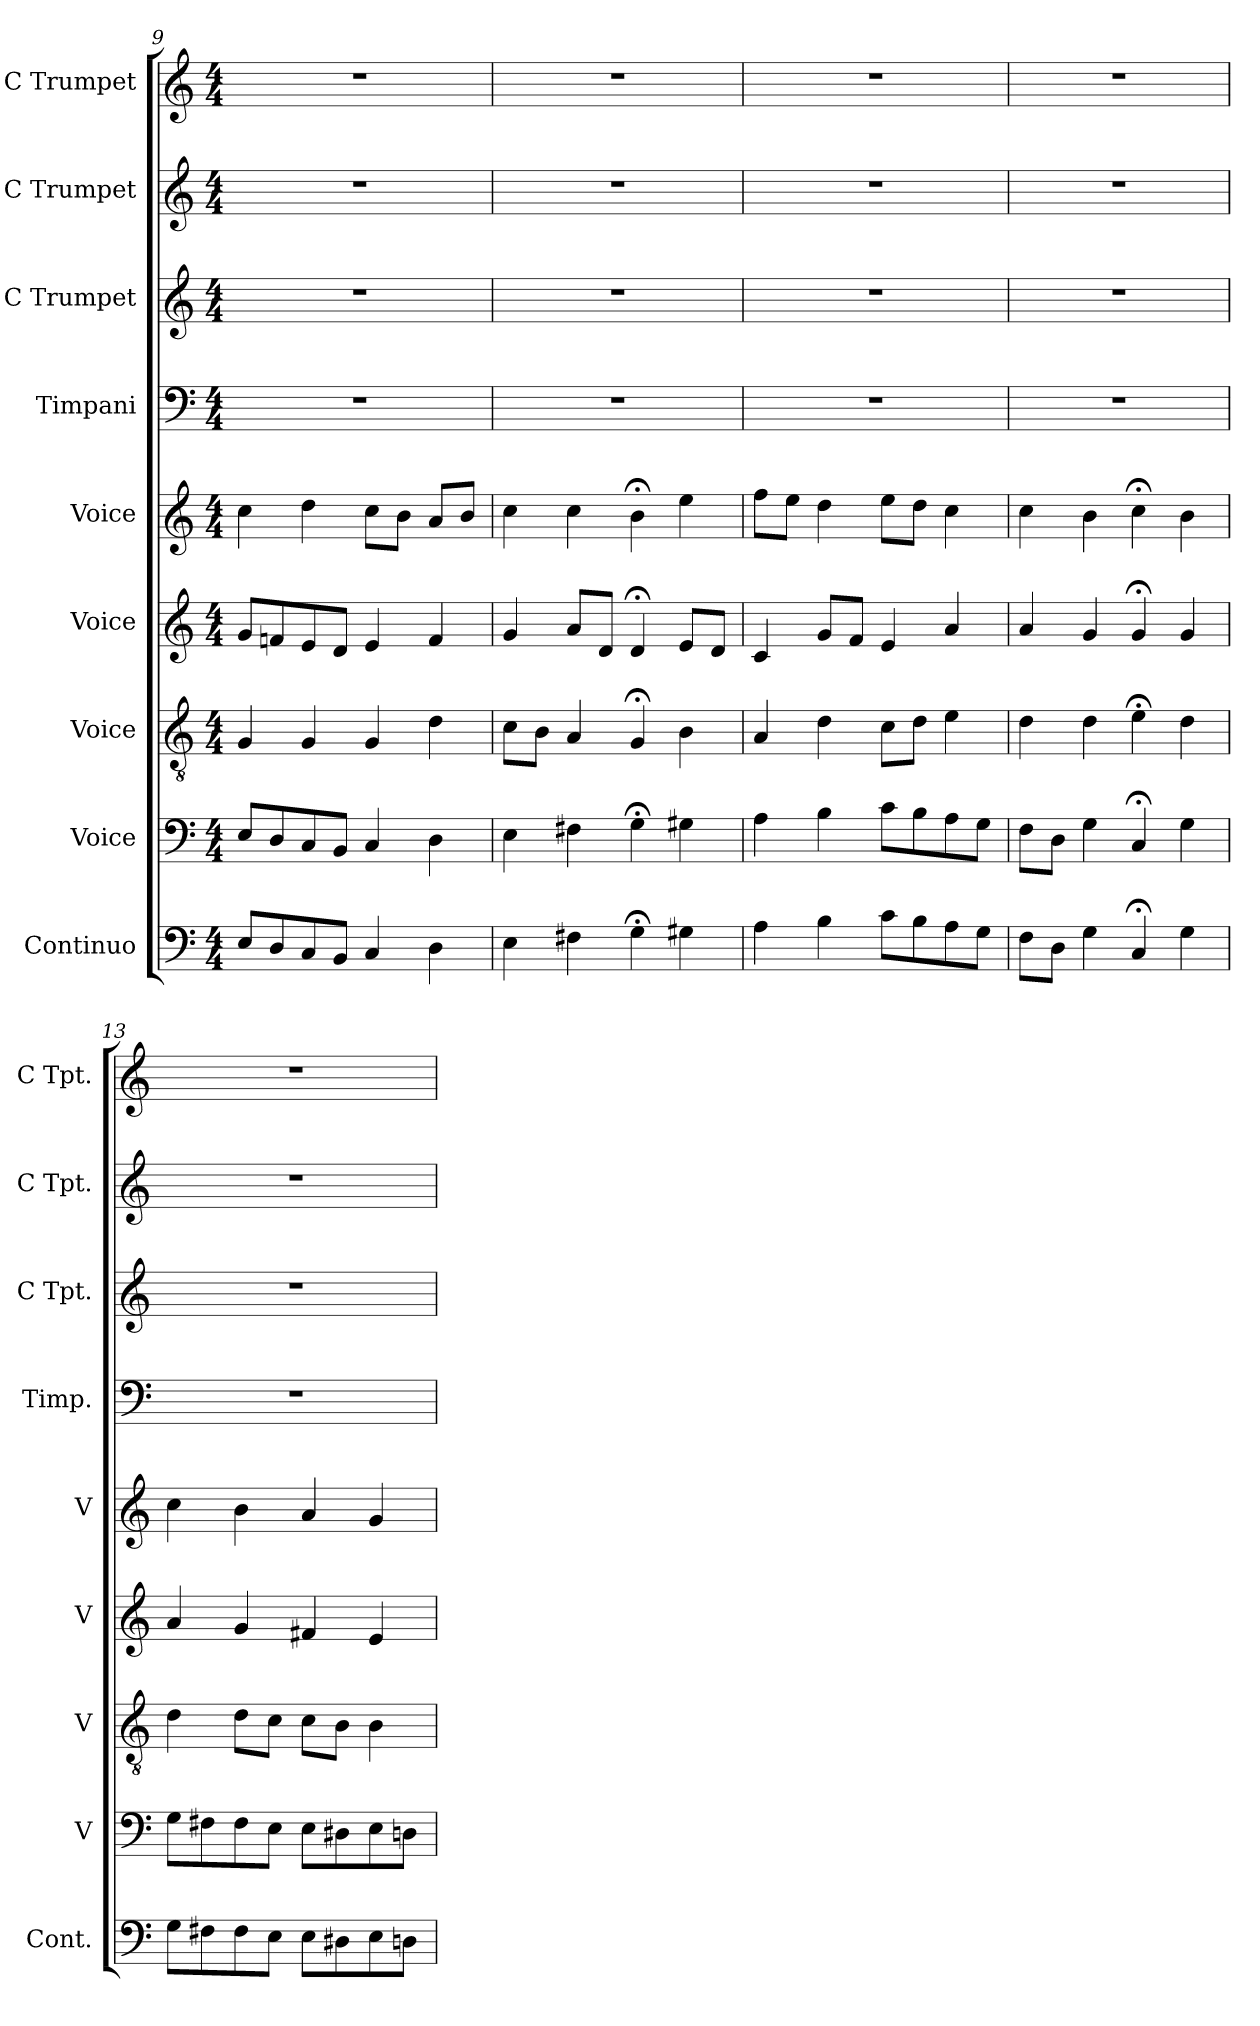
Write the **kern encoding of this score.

**kern	**kern	**kern	**kern	**kern	**kern	**kern	**kern	**kern
*part9	*part8	*part7	*part6	*part5	*part4	*part3	*part2	*part1
*staff9	*staff8	*staff7	*staff6	*staff5	*staff4	*staff3	*staff2	*staff1
*I"Continuo	*I"Voice	*I"Voice	*I"Voice	*I"Voice	*I"Timpani	*I"C Trumpet	*I"C Trumpet	*I"C Trumpet
*I'Cont.	*I'V	*I'V	*I'V	*I'V	*I'Timp.	*I'C Tpt.	*I'C Tpt.	*I'C Tpt.
*clefF4	*clefF4	*clefGv2	*clefG2	*clefG2	*clefF4	*clefG2	*clefG2	*clefG2
*ITrd7c12	*	*	*	*	*	*	*	*
*k[]	*k[]	*k[]	*k[]	*k[]	*k[]	*k[]	*k[]	*k[]
*M4/4	*M4/4	*M4/4	*M4/4	*M4/4	*M4/4	*M4/4	*M4/4	*M4/4
=9	=9	=9	=9	=9	=9	=9	=9	=9
8EE/L	8E/L	4G/	8g/L	4cc\	1r	1r	1r	1r
8DD/	8D/	.	8fn/	.	.	.	.	.
8CC/	8C/	4G/	8e/	4dd\	.	.	.	.
8BBB/J	8BB/J	.	8d/J	.	.	.	.	.
4CC/	4C/	4G/	4e/	8cc\L	.	.	.	.
.	.	.	.	8b\J	.	.	.	.
4DD\	4D\	4d\	4f/	8a/L	.	.	.	.
.	.	.	.	8b/J	.	.	.	.
=10	=10	=10	=10	=10	=10	=10	=10	=10
4EE\	4E\	8c\L	4g/	4cc\	1r	1r	1r	1r
.	.	8B\J	.	.	.	.	.	.
4FF#X\	4F#X\	4A/	8a/L	4cc\	.	.	.	.
.	.	.	8d/J	.	.	.	.	.
4GG;<\	4G;<\	4G;</	4d;</	4b;<\	.	.	.	.
4GG#X\	4G#X\	4B\	8e/L	4ee\	.	.	.	.
.	.	.	8d/J	.	.	.	.	.
=11	=11	=11	=11	=11	=11	=11	=11	=11
4AA\	4A\	4A/	4c/	8ff\L	1r	1r	1r	1r
.	.	.	.	8ee\J	.	.	.	.
4BB\	4B\	4d\	8g/L	4dd\	.	.	.	.
.	.	.	8f/J	.	.	.	.	.
8C\L	8c\L	8c\L	4e/	8ee\L	.	.	.	.
8BB\	8B\	8d\J	.	8dd\J	.	.	.	.
8AA\	8A\	4e\	4a/	4cc\	.	.	.	.
8GG\J	8G\J	.	.	.	.	.	.	.
!!LO:PB:g=z
=12	=12	=12	=12	=12	=12	=12	=12	=12
8FF\L	8F\L	4d\	4a/	4cc\	1r	1r	1r	1r
8DD\J	8D\J	.	.	.	.	.	.	.
4GG\	4G\	4d\	4g/	4b\	.	.	.	.
4CC;</	4C;</	4e;<\	4g;</	4cc;<\	.	.	.	.
4GG\	4G\	4d\	4g/	4b\	.	.	.	.
=13	=13	=13	=13	=13	=13	=13	=13	=13
8GG\L	8G\L	4d\	4a/	4cc\	1r	1r	1r	1r
8FF#X\	8F#X\	.	.	.	.	.	.	.
8FF#\	8F#\	8d\L	4g/	4b\	.	.	.	.
8EE\J	8E\J	8c\J	.	.	.	.	.	.
8EE\L	8E\L	8c\L	4f#X/	4a/	.	.	.	.
8DD#X\	8D#X\	8B\J	.	.	.	.	.	.
8EE\	8E\	4B\	4e/	4g/	.	.	.	.
8DDn\J	8Dn\J	.	.	.	.	.	.	.
=	=	=	=	=	=	=	=	=
*-	*-	*-	*-	*-	*-	*-	*-	*-
